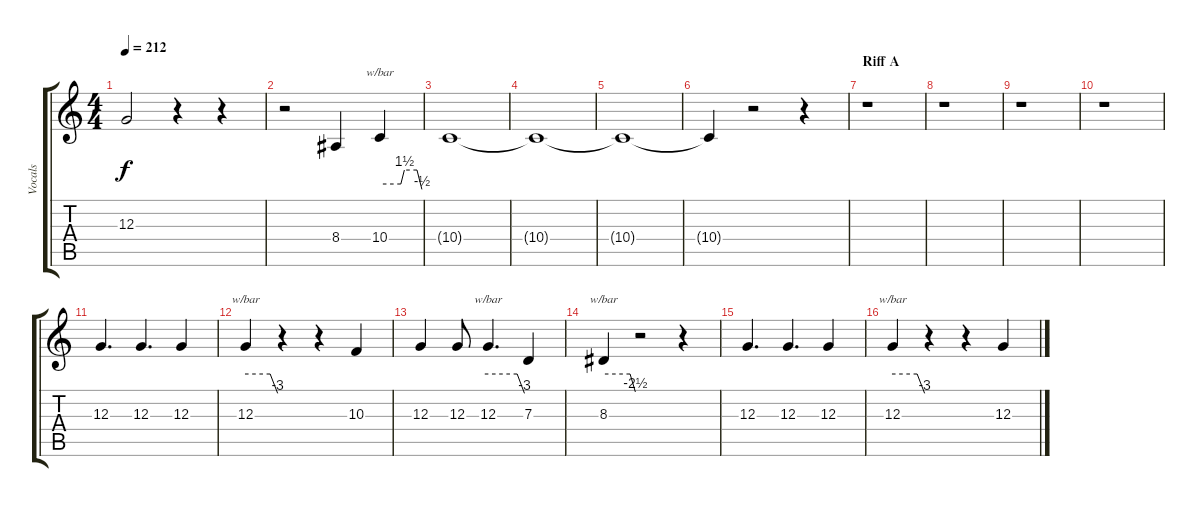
\track ("Vocals" "Vocals") {instrument viola}
\staff {score tabs}
\tuning (E4 B3 G3 D3 A2 E2) {hide}
\ts (4 4)
\tempo 212
\clef g2
\ks c
12.3{t}.2{dy f} r.4 r.4 |
r.2 8.4.4 10.4.4{tbe (custom default 0 0 30 0 35 6 53 6 60 -2)} |
10.4{t}.1 |
10.4{t}.1 |
10.4{t}.1 |
10.4{t}.4 r.2 r.4 |
\section ("" "Riff A")
r.1 |
r.1 |
r.1 |
r.1 |
12.3.4{d} 12.3.4{d} 12.3.4 |
12.3.4{tbe (custom default 0 0 46 0 60 -12)} r.4 r.4 10.3.4 |
12.3.4 12.3.8 12.3.4{d tbe (custom default 0 0 48 0 60 -12)} 7.3.4 |
8.3.4{tbe (custom default 0 0 50 0 60 -10)} r.2 r.4 |
12.3.4{d} 12.3.4{d} 12.3.4 |
12.3.4{tbe (custom default 0 0 46 0 60 -12)} r.4 r.4 12.3.4
